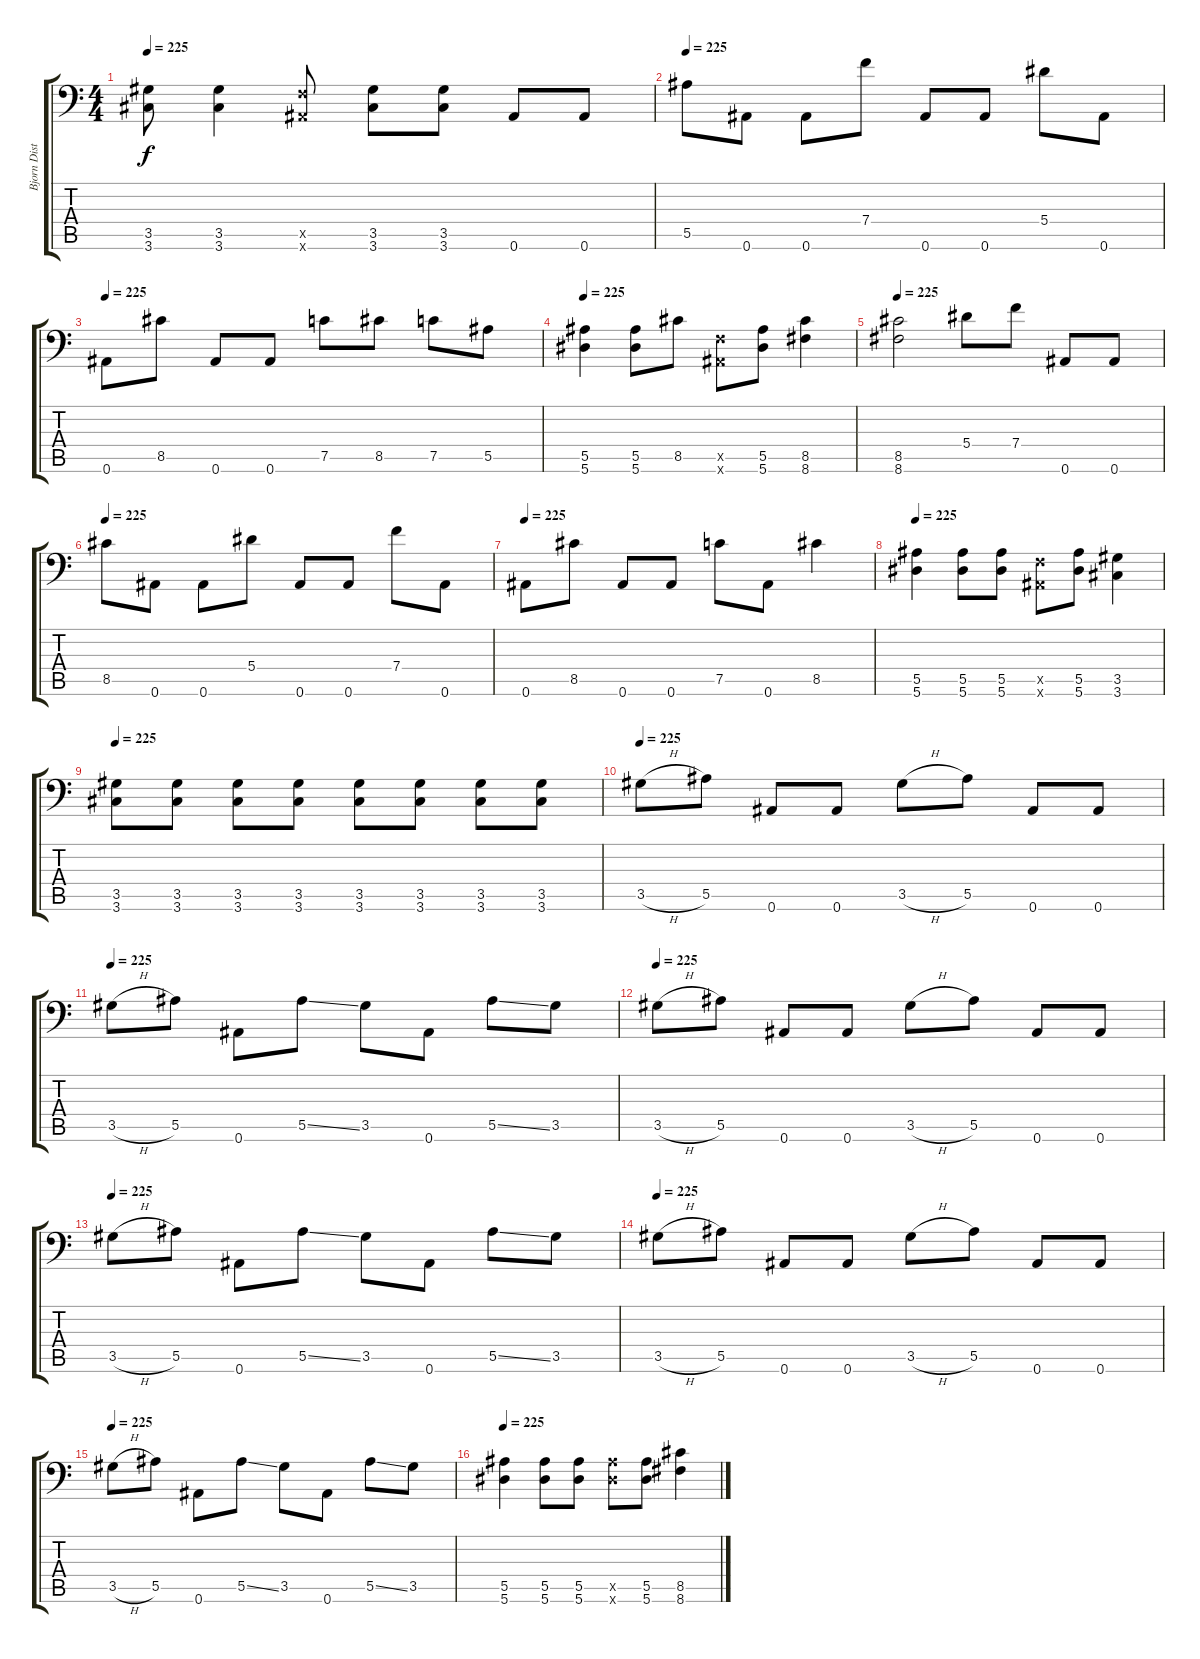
\track ("Bjorn Dist" "Bjorn Dist") {instrument distortionguitar}
\staff {score tabs}
\tuning (C4 G3 Eb3 Bb2 F2 Bb1) {hide}
\ts (4 4)
\tempo 225
\clef f4
\ks c
(3.5 3.6).8{dy f} (3.5 3.6).4 (0.5{x} 0.6{x}).8 (3.5 3.6).8 (3.5 3.6).8 0.6.8 0.6.8 |
\tempo 225
5.5.8 0.6.8 0.6.8 7.4.8 0.6.8 0.6.8 5.4.8 0.6.8 |
\tempo 225
0.6.8 8.5.8 0.6.8 0.6.8 7.5.8 8.5.8 7.5.8 5.5.8 |
\tempo 225
(5.5 5.6).4 (5.5 5.6).8 8.5.8 (0.5{x} 0.6{x}).8 (5.5 5.6).8 (8.5 8.6).4 |
\tempo 225
(8.5 8.6).2 5.4.8 7.4.8 0.6.8 0.6.8 |
\tempo 225
8.5.8 0.6.8 0.6.8 5.4.8 0.6.8 0.6.8 7.4.8 0.6.8 |
\tempo 225
0.6.8 8.5.8 0.6.8 0.6.8 7.5.8 0.6.8 8.5.4 |
\tempo 225
(5.5 5.6).4 (5.5 5.6).8 (5.5 5.6).8 (0.5{x} 0.6{x}).8 (5.5 5.6).8 (3.5 3.6).4 |
\tempo 225
(3.5 3.6).8 (3.5 3.6).8 (3.5 3.6).8 (3.5 3.6).8 (3.5 3.6).8 (3.5 3.6).8 (3.5 3.6).8 (3.5 3.6).8 |
\tempo 225
3.5{h}.8 5.5.8 0.6.8 0.6.8 3.5{h}.8 5.5.8 0.6.8 0.6.8 |
\tempo 225
3.5{h}.8 5.5.8 0.6.8 5.5{ss}.8 3.5.8 0.6.8 5.5{ss}.8 3.5.8 |
\tempo 225
3.5{h}.8 5.5.8 0.6.8 0.6.8 3.5{h}.8 5.5.8 0.6.8 0.6.8 |
\tempo 225
3.5{h}.8 5.5.8 0.6.8 5.5{ss}.8 3.5.8 0.6.8 5.5{ss}.8 3.5.8 |
\tempo 225
3.5{h}.8 5.5.8 0.6.8 0.6.8 3.5{h}.8 5.5.8 0.6.8 0.6.8 |
\tempo 225
3.5{h}.8 5.5.8 0.6.8 5.5{ss}.8 3.5.8 0.6.8 5.5{ss}.8 3.5.8 |
\tempo 225
(5.5 5.6).4 (5.5 5.6).8 (5.5 5.6).8 (5.5{x} 5.6{x}).8 (5.5 5.6).8 (8.5 8.6).4
